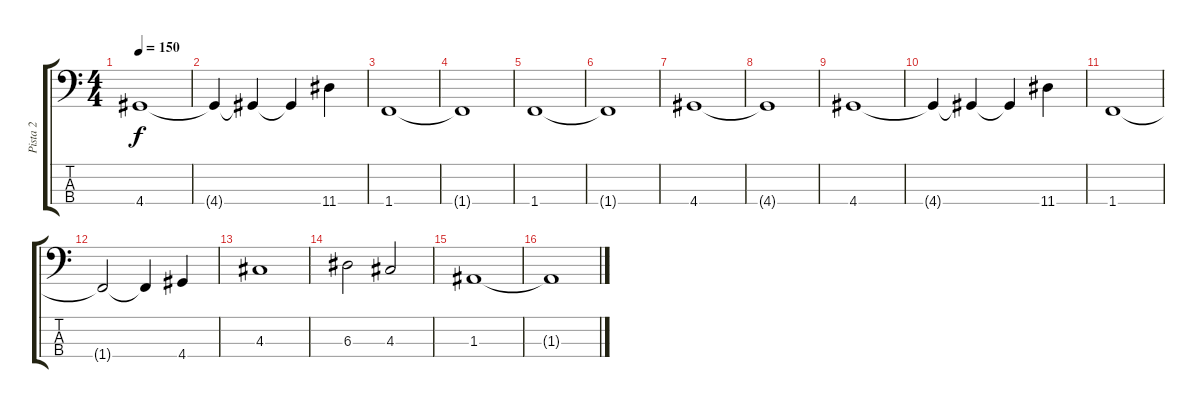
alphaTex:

\track ("Pista 2" "Pista 2") {instrument electricbassfinger}
\staff {score tabs}
\tuning (G2 D2 A1 E1) {hide}
\ts (4 4)
\tempo 150
\clef f4
\ks c
4.4.1{dy f} |
4.4{t}.4 4.4{t}.4 4.4{t}.4 11.4.4 |
1.4.1 |
1.4{t}.1 |
1.4.1 |
1.4{t}.1 |
4.4.1 |
4.4{t}.1 |
4.4.1 |
4.4{t}.4 4.4{t}.4 4.4{t}.4 11.4.4 |
1.4.1 |
1.4{t}.2 1.4{t}.4 4.4.4 |
4.3.1 |
6.3.2 4.3.2 |
1.3.1 |
1.3{t}.1
